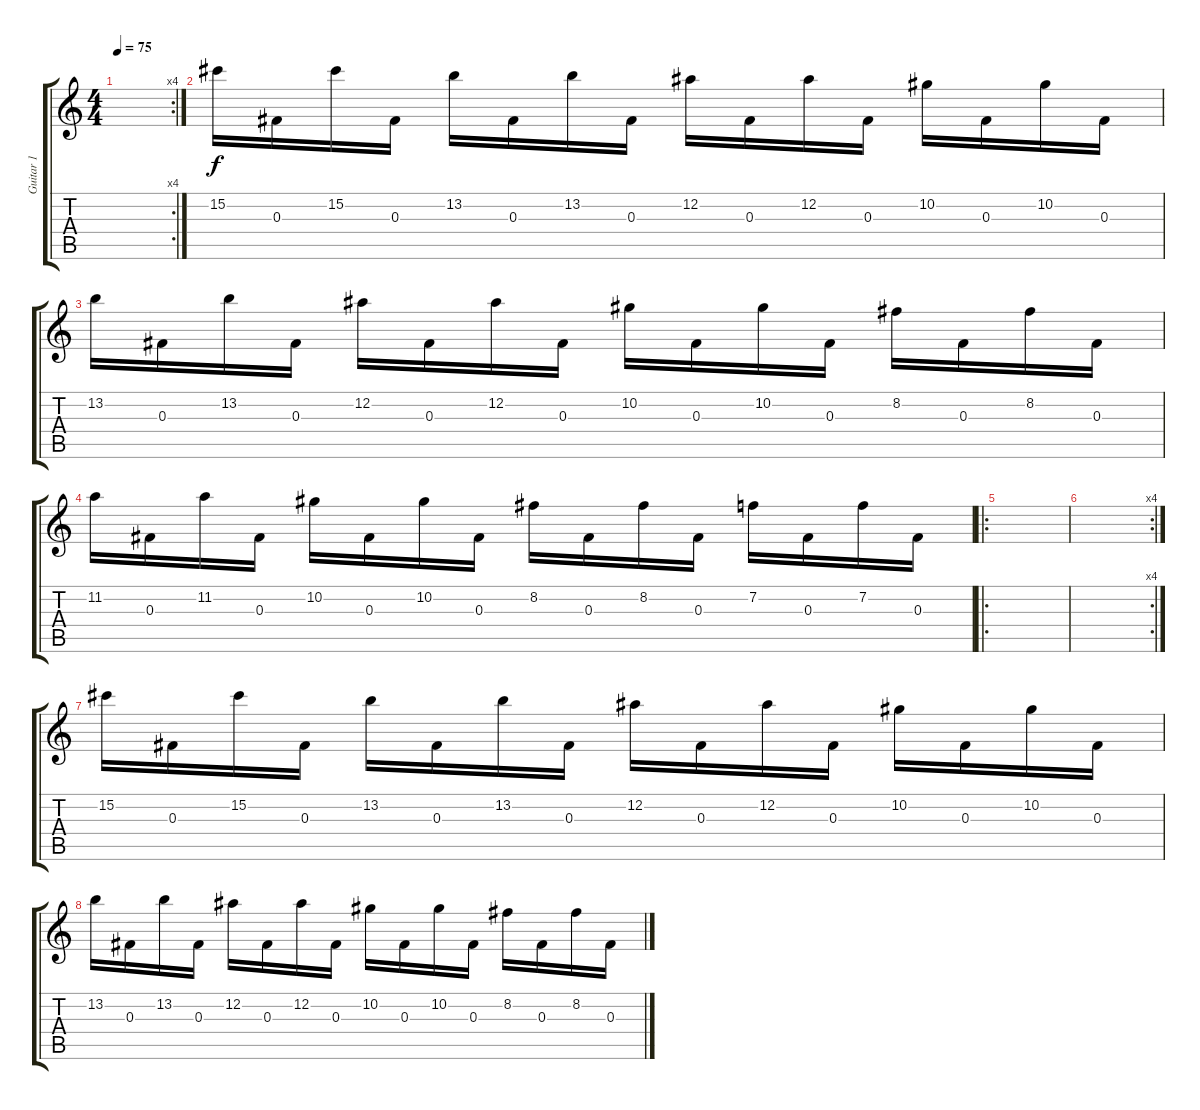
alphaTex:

\track ("Guitar 1" "Guitar 1") {instrument overdrivenguitar}
\staff {score tabs}
\tuning (Eb4 Bb3 Gb3 Db3 Ab2 Db2) {hide}
\rc 4
\ts (4 4)
\tempo 75
\clef g2
\ks c
|
15.2.16 0.3.16 15.2.16 0.3.16 13.2.16 0.3.16 13.2.16 0.3.16 12.2.16 0.3.16 12.2.16 0.3.16 10.2.16 0.3.16 10.2.16 0.3.16 |
13.2.16 0.3.16 13.2.16 0.3.16 12.2.16 0.3.16 12.2.16 0.3.16 10.2.16 0.3.16 10.2.16 0.3.16 8.2.16 0.3.16 8.2.16 0.3.16 |
11.2.16 0.3.16 11.2.16 0.3.16 10.2.16 0.3.16 10.2.16 0.3.16 8.2.16 0.3.16 8.2.16 0.3.16 7.2.16 0.3.16 7.2.16 0.3.16 |
\ro
|
\rc 4
|
15.2.16 0.3.16 15.2.16 0.3.16 13.2.16 0.3.16 13.2.16 0.3.16 12.2.16 0.3.16 12.2.16 0.3.16 10.2.16 0.3.16 10.2.16 0.3.16 |
13.2.16 0.3.16 13.2.16 0.3.16 12.2.16 0.3.16 12.2.16 0.3.16 10.2.16 0.3.16 10.2.16 0.3.16 8.2.16 0.3.16 8.2.16 0.3.16
